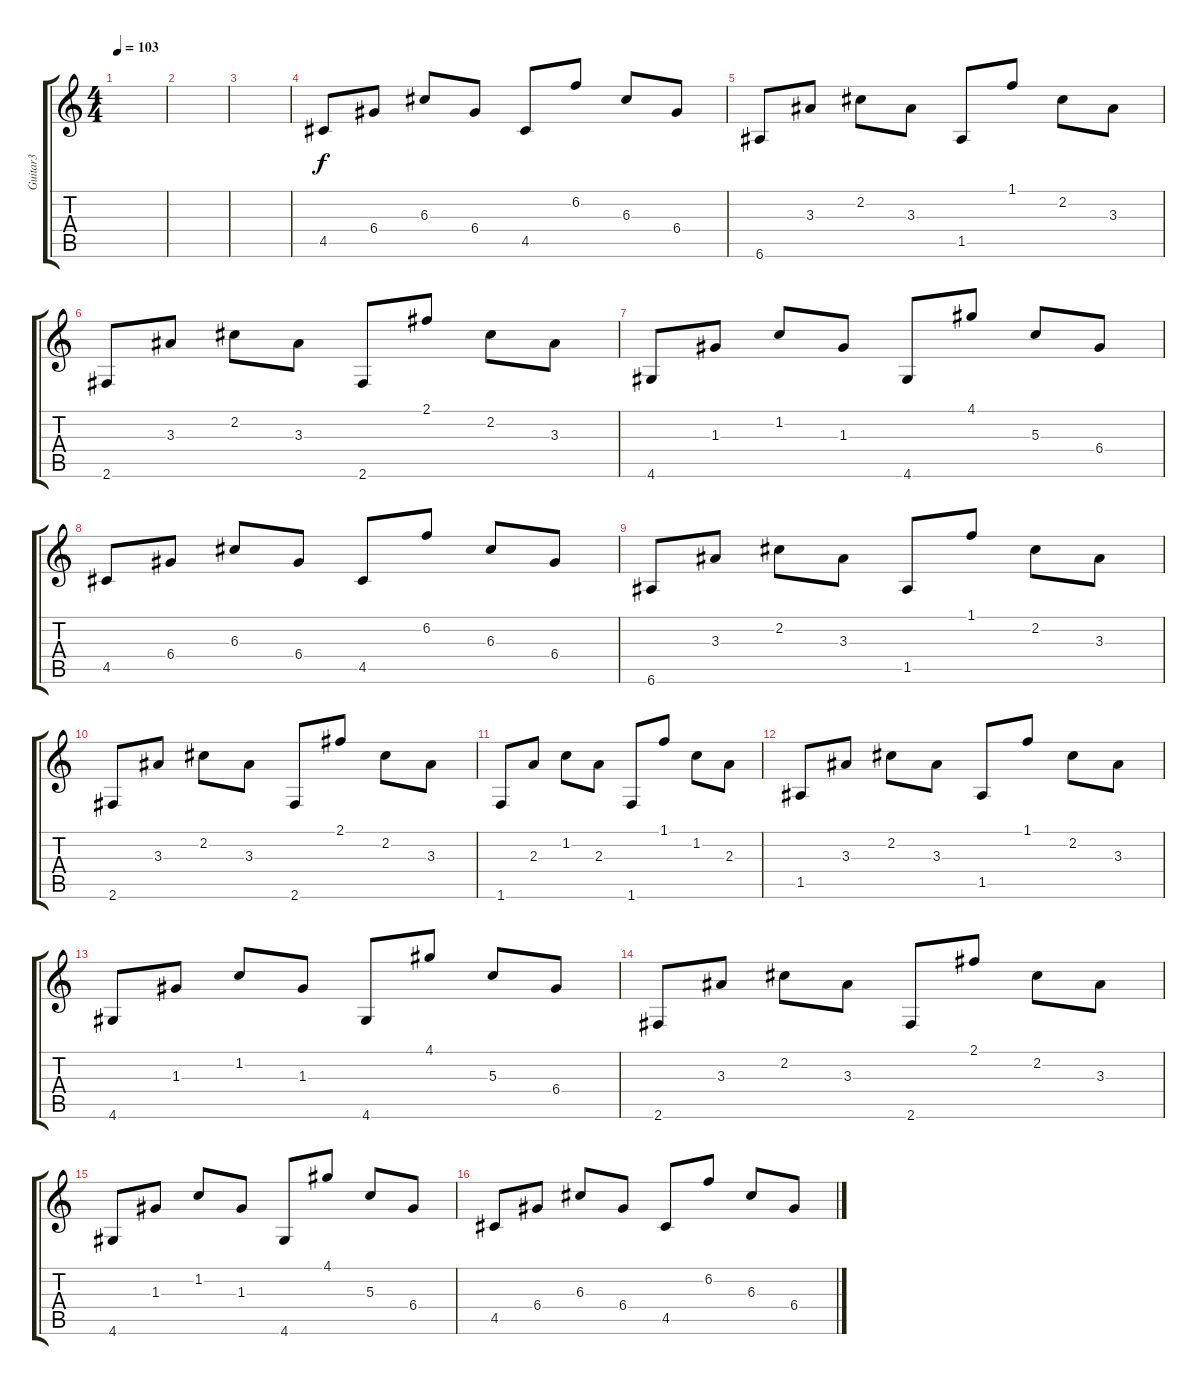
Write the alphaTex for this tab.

\track ("Guitar3" "Guitar3") {instrument electricguitarjazz}
\staff {score tabs}
\tuning (E4 B3 G3 D3 A2 E2) {hide}
\ts (4 4)
\tempo 103
\clef g2
\ks c
|
|
|
4.5.8 6.4.8 6.3.8 6.4.8 4.5.8 6.2.8 6.3.8 6.4.8 |
6.6.8 3.3.8 2.2.8 3.3.8 1.5.8 1.1.8 2.2.8 3.3.8 |
2.6.8 3.3.8 2.2.8 3.3.8 2.6.8 2.1.8 2.2.8 3.3.8 |
4.6.8 1.3.8 1.2.8 1.3.8 4.6.8 4.1.8 5.3.8 6.4.8 |
4.5.8 6.4.8 6.3.8 6.4.8 4.5.8 6.2.8 6.3.8 6.4.8 |
6.6.8 3.3.8 2.2.8 3.3.8 1.5.8 1.1.8 2.2.8 3.3.8 |
2.6.8 3.3.8 2.2.8 3.3.8 2.6.8 2.1.8 2.2.8 3.3.8 |
1.6.8 2.3.8 1.2.8 2.3.8 1.6.8 1.1.8 1.2.8 2.3.8 |
1.5.8 3.3.8 2.2.8 3.3.8 1.5.8 1.1.8 2.2.8 3.3.8 |
4.6.8 1.3.8 1.2.8 1.3.8 4.6.8 4.1.8 5.3.8 6.4.8 |
2.6.8 3.3.8 2.2.8 3.3.8 2.6.8 2.1.8 2.2.8 3.3.8 |
4.6.8 1.3.8 1.2.8 1.3.8 4.6.8 4.1.8 5.3.8 6.4.8 |
4.5.8 6.4.8 6.3.8 6.4.8 4.5.8 6.2.8 6.3.8 6.4.8
